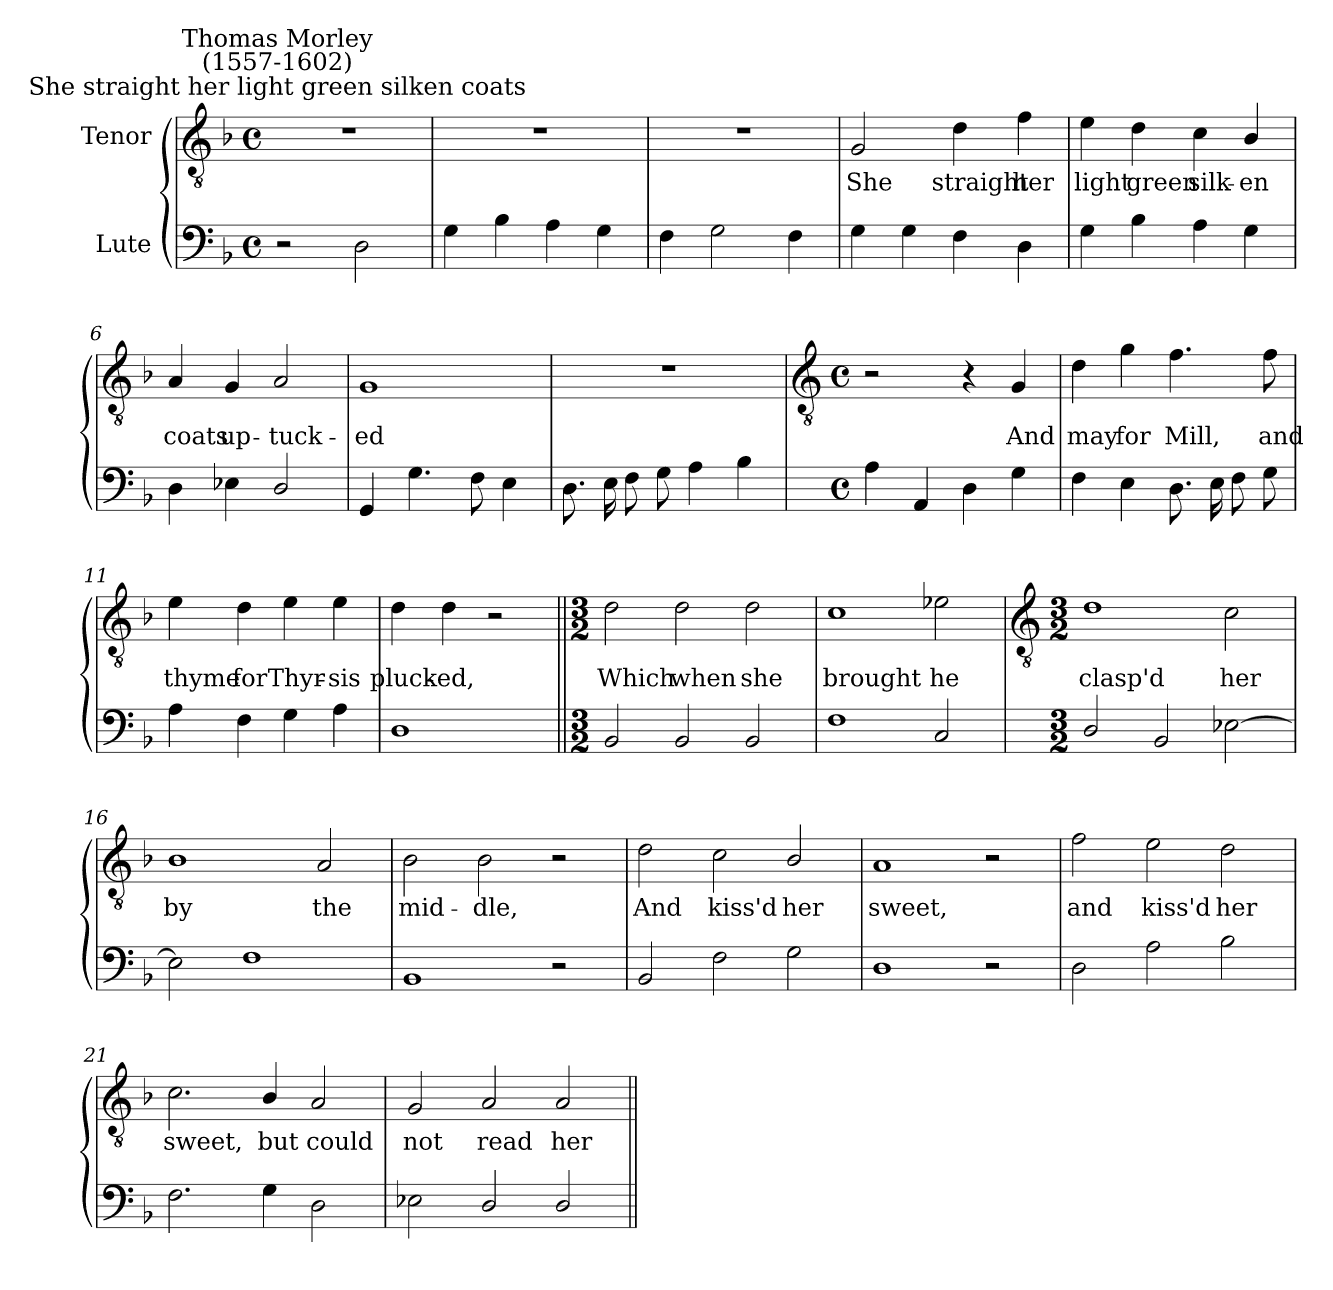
**kern	**kern	**text
*part2	*part1	*part1
*staff2	*staff1	*staff1
*I"Lute	*I"Tenor	*
*clefF4	*clefGv2	*
*k[b-]	*k[b-]	*
*F:	*F:	*
*M4/4	*M4/4	*
*met(c)	*met(c)	*
=1	=1	=1
!	!LO:TX:a:cj:t=She straight her light green silken coats	!
!	!LO:TX:a:cj:t=Thomas Morley\n(1557-1602)	!
2r	1r	.
2D	.	.
=2	=2	=2
4G	1r	.
4B-	.	.
4A	.	.
4G	.	.
=3	=3	=3
4F	1r	.
2G	.	.
4F	.	.
=4	=4	=4
!	!	!LO:LY:b
4G	2G	She
4G	.	.
!	!	!LO:LY:b
4F	4d	straight
!	!	!LO:LY:b
4D	4f	her
=5	=5	=5
!	!	!LO:LY:b
4G	4e	light
!	!	!LO:LY:b
4B-	4d	green
!	!	!LO:LY:b
4A	4c	silk-
!	!	!LO:LY:b
4G	4B-/	-en
=6	=6	=6
!	!	!LO:LY:b
4D	4A	coats
!	!	!LO:LY:b
4E-X	4G	up-
!	!	!LO:LY:b
2D/	2A	-tuck-
=7	=7	=7
!	!	!LO:LY:b
4GG	1G	-ed
4.G	.	.
8F	.	.
4E	.	.
=8	=8	=8
8.DL	1r	.
16EL	.	.
8F	.	.
8GJ	.	.
4A	.	.
4B-	.	.
!!LO:LB:g=z
=9	=9	=9
*	*clefGv2	*
*M4/4	*M4/4	*
*met(c)	*met(c)	*
4A	2r	.
4AA	.	.
4D	4r	.
!	!	!LO:LY:b
4G	4G	And
=10	=10	=10
!	!	!LO:LY:b
4F	4d	may
!	!	!LO:LY:b
4E	4g	for
!	!	!LO:LY:b
8.DL	4.f	Mill,
16EL	.	.
8F	.	.
!	!	!LO:LY:b
8GJ	8f	and
=11	=11	=11
!	!	!LO:LY:b
4A	4e	thyme
!	!	!LO:LY:b
4F	4d	for
!	!	!LO:LY:b
4G	4e	Thyr-
!	!	!LO:LY:b
4A	4e	-sis
=12	=12	=12
!	!	!LO:LY:b
1D	4d	pluck-
!	!	!LO:LY:b
.	4d	-ed,
.	2r	.
=13||	=13||	=13||
*M3/2	*M3/2	*
!	!	!LO:LY:b
2BB-	2d	Which
!	!	!LO:LY:b
2BB-	2d	when
!	!	!LO:LY:b
2BB-	2d	she
=14	=14	=14
!	!	!LO:LY:b
1F	1c	brought
!	!	!LO:LY:b
2C	2e-X	he
!!LO:LB:g=z
=15	=15	=15
*	*clefGv2	*
*M3/2	*M3/2	*
!	!	!LO:LY:b
2D/	1d	clasp'd
2BB-	.	.
!	!	!LO:LY:b
[2E-X	2c	her
=16	=16	=16
!	!	!LO:LY:b
2E-]	1B-	by
1F	.	.
!	!	!LO:LY:b
.	2A	the
=17	=17	=17
!	!	!LO:LY:b
1BB-	2B-	mid-
!	!	!LO:LY:b
.	2B-	-dle,
2r	2r	.
=18	=18	=18
!	!	!LO:LY:b
2BB-	2d	And
!	!	!LO:LY:b
2F	2c	kiss'd
!	!	!LO:LY:b
2G	2B-/	her
=19	=19	=19
!	!	!LO:LY:b
1D	1A	sweet,
2r	2r	.
=20	=20	=20
!	!	!LO:LY:b
2D	2f	and
!	!	!LO:LY:b
2A	2e	kiss'd
!	!	!LO:LY:b
2B-	2d	her
=21	=21	=21
!	!	!LO:LY:b
2.F	2.c	sweet,
!	!	!LO:LY:b
4G	4B-/	but
!	!	!LO:LY:b
2D	2A	could
=22	=22	=22
!	!	!LO:LY:b
2E-X	2G	not
!	!	!LO:LY:b
2D/	2A	read
!	!	!LO:LY:b
2D/	2A	her
=||	=||	=||
*-	*-	*-
